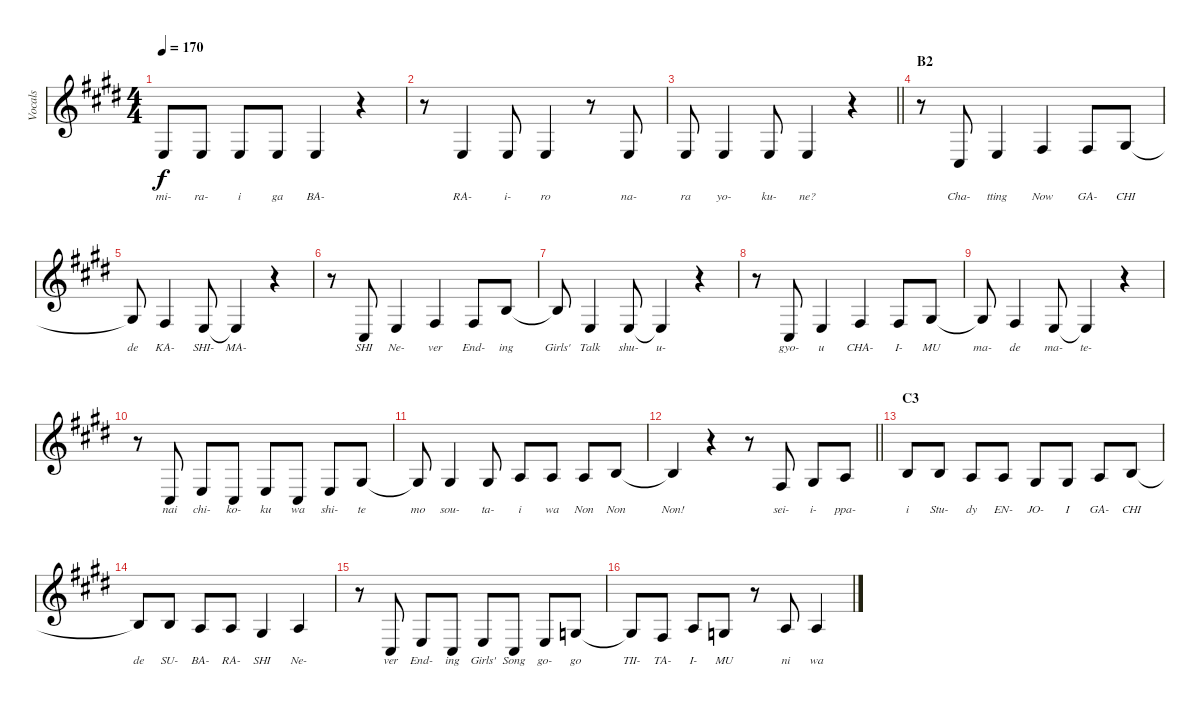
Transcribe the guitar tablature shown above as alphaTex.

\track ("Vocals" "Vocals") {mute instrument violin}
\staff {score}
\tuning (E4 B3 G3 D3 A2 E2) {hide}
\ts (4 4)
\tempo 170
\clef g2
\ks e
2.4.8{lyrics (0 "mi-") lyrics (1 "") lyrics (2 "") lyrics (3 "") lyrics (4 "") dy f} 2.4.8{lyrics (0 "ra-") lyrics (1 "") lyrics (2 "") lyrics (3 "") lyrics (4 "")} 2.4.8{lyrics (0 "i") lyrics (1 "") lyrics (2 "") lyrics (3 "") lyrics (4 "")} 2.4.8{lyrics (0 "ga") lyrics (1 "") lyrics (2 "") lyrics (3 "") lyrics (4 "")} 2.4.4{lyrics (0 "BA-") lyrics (1 "") lyrics (2 "") lyrics (3 "") lyrics (4 "")} r.4 |
r.8 2.4.4{lyrics (0 "RA-") lyrics (1 "") lyrics (2 "") lyrics (3 "") lyrics (4 "")} 2.4.8{lyrics (0 "i-") lyrics (1 "") lyrics (2 "") lyrics (3 "") lyrics (4 "")} 2.4.4{lyrics (0 "ro") lyrics (1 "") lyrics (2 "") lyrics (3 "") lyrics (4 "")} r.8 2.4.8{lyrics (0 "na-") lyrics (1 "") lyrics (2 "") lyrics (3 "") lyrics (4 "")} |
\barLineRight lightlight
2.4.8{lyrics (0 "ra") lyrics (1 "") lyrics (2 "") lyrics (3 "") lyrics (4 "")} 2.4.4{lyrics (0 "yo-") lyrics (1 "") lyrics (2 "") lyrics (3 "") lyrics (4 "")} 2.4.8{lyrics (0 "ku-") lyrics (1 "") lyrics (2 "") lyrics (3 "") lyrics (4 "")} 2.4.4{lyrics (0 "ne?") lyrics (1 "") lyrics (2 "") lyrics (3 "") lyrics (4 "")} r.4 |
\section ("" "B2")
r.8 4.5.8{lyrics (0 "Cha-") lyrics (1 "") lyrics (2 "") lyrics (3 "") lyrics (4 "")} 2.4.4{lyrics (0 "tting") lyrics (1 "") lyrics (2 "") lyrics (3 "") lyrics (4 "")} 4.4.4{lyrics (0 "Now") lyrics (1 "") lyrics (2 "") lyrics (3 "") lyrics (4 "")} 4.4.8{lyrics (0 "GA-") lyrics (1 "") lyrics (2 "") lyrics (3 "") lyrics (4 "")} 1.3.8{lyrics (0 "CHI") lyrics (1 "") lyrics (2 "") lyrics (3 "") lyrics (4 "")} |
1.3{t}.8{lyrics (0 "de") lyrics (1 "") lyrics (2 "") lyrics (3 "") lyrics (4 "")} 4.4.4{lyrics (0 "KA-") lyrics (1 "") lyrics (2 "") lyrics (3 "") lyrics (4 "")} 2.4.8{lyrics (0 "SHI-") lyrics (1 "") lyrics (2 "") lyrics (3 "") lyrics (4 "")} 2.4{t}.4{lyrics (0 "MA-") lyrics (1 "") lyrics (2 "") lyrics (3 "") lyrics (4 "")} r.4 |
r.8 4.5.8{lyrics (0 "SHI") lyrics (1 "") lyrics (2 "") lyrics (3 "") lyrics (4 "")} 2.4.4{lyrics (0 "Ne-") lyrics (1 "") lyrics (2 "") lyrics (3 "") lyrics (4 "")} 4.4.4{lyrics (0 "ver") lyrics (1 "") lyrics (2 "") lyrics (3 "") lyrics (4 "")} 4.4.8{lyrics (0 "End-") lyrics (1 "") lyrics (2 "") lyrics (3 "") lyrics (4 "")} 0.2.8{lyrics (0 "ing") lyrics (1 "") lyrics (2 "") lyrics (3 "") lyrics (4 "")} |
0.2{t}.8{lyrics (0 "Girls'") lyrics (1 "") lyrics (2 "") lyrics (3 "") lyrics (4 "")} 2.4.4{lyrics (0 "Talk") lyrics (1 "") lyrics (2 "") lyrics (3 "") lyrics (4 "")} 2.4.8{lyrics (0 "shu-") lyrics (1 "") lyrics (2 "") lyrics (3 "") lyrics (4 "")} 2.4{t}.4{lyrics (0 "u-") lyrics (1 "") lyrics (2 "") lyrics (3 "") lyrics (4 "")} r.4 |
r.8 4.5.8{lyrics (0 "gyo-") lyrics (1 "") lyrics (2 "") lyrics (3 "") lyrics (4 "")} 2.4.4{lyrics (0 "u") lyrics (1 "") lyrics (2 "") lyrics (3 "") lyrics (4 "")} 4.4.4{lyrics (0 "CHA-") lyrics (1 "") lyrics (2 "") lyrics (3 "") lyrics (4 "")} 4.4.8{lyrics (0 "I-") lyrics (1 "") lyrics (2 "") lyrics (3 "") lyrics (4 "")} 1.3.8{lyrics (0 "MU") lyrics (1 "") lyrics (2 "") lyrics (3 "") lyrics (4 "")} |
1.3{t}.8{lyrics (0 "ma-") lyrics (1 "") lyrics (2 "") lyrics (3 "") lyrics (4 "")} 4.4.4{lyrics (0 "de") lyrics (1 "") lyrics (2 "") lyrics (3 "") lyrics (4 "")} 2.4.8{lyrics (0 "ma-") lyrics (1 "") lyrics (2 "") lyrics (3 "") lyrics (4 "")} 2.4{t}.4{lyrics (0 "te-") lyrics (1 "") lyrics (2 "") lyrics (3 "") lyrics (4 "")} r.4 |
r.8 4.5.8{lyrics (0 "nai") lyrics (1 "") lyrics (2 "") lyrics (3 "") lyrics (4 "")} 2.4.8{lyrics (0 "chi-") lyrics (1 "") lyrics (2 "") lyrics (3 "") lyrics (4 "")} 4.5.8{lyrics (0 "ko-") lyrics (1 "") lyrics (2 "") lyrics (3 "") lyrics (4 "")} 2.4.8{lyrics (0 "ku") lyrics (1 "") lyrics (2 "") lyrics (3 "") lyrics (4 "")} 4.5.8{lyrics (0 "wa") lyrics (1 "") lyrics (2 "") lyrics (3 "") lyrics (4 "")} 2.4.8{lyrics (0 "shi-") lyrics (1 "") lyrics (2 "") lyrics (3 "") lyrics (4 "")} 1.3.8{lyrics (0 "te") lyrics (1 "") lyrics (2 "") lyrics (3 "") lyrics (4 "")} |
1.3{t}.8{lyrics (0 "mo") lyrics (1 "") lyrics (2 "") lyrics (3 "") lyrics (4 "")} 1.3.4{lyrics (0 "sou-") lyrics (1 "") lyrics (2 "") lyrics (3 "") lyrics (4 "")} 1.3.8{lyrics (0 "ta-") lyrics (1 "") lyrics (2 "") lyrics (3 "") lyrics (4 "")} 2.3.8{lyrics (0 "i") lyrics (1 "") lyrics (2 "") lyrics (3 "") lyrics (4 "")} 2.3.8{lyrics (0 "wa") lyrics (1 "") lyrics (2 "") lyrics (3 "") lyrics (4 "")} 2.3.8{lyrics (0 "Non") lyrics (1 "") lyrics (2 "") lyrics (3 "") lyrics (4 "")} 0.2.8{lyrics (0 "Non") lyrics (1 "") lyrics (2 "") lyrics (3 "") lyrics (4 "")} |
\barLineRight lightlight
0.2{t}.4{lyrics (0 "Non!") lyrics (1 "") lyrics (2 "") lyrics (3 "") lyrics (4 "")} r.4 r.8 4.4.8{lyrics (0 "sei-") lyrics (1 "") lyrics (2 "") lyrics (3 "") lyrics (4 "")} 1.3.8{lyrics (0 "i-") lyrics (1 "") lyrics (2 "") lyrics (3 "") lyrics (4 "")} 2.3.8{lyrics (0 "ppa-") lyrics (1 "") lyrics (2 "") lyrics (3 "") lyrics (4 "")} |
\section ("" "C3")
0.2.8{lyrics (0 "i") lyrics (1 "") lyrics (2 "") lyrics (3 "") lyrics (4 "")} 0.2.8{lyrics (0 "Stu-") lyrics (1 "") lyrics (2 "") lyrics (3 "") lyrics (4 "")} 2.3.8{lyrics (0 "dy") lyrics (1 "") lyrics (2 "") lyrics (3 "") lyrics (4 "")} 2.3.8{lyrics (0 "EN-") lyrics (1 "") lyrics (2 "") lyrics (3 "") lyrics (4 "")} 1.3.8{lyrics (0 "JO-") lyrics (1 "") lyrics (2 "") lyrics (3 "") lyrics (4 "")} 1.3.8{lyrics (0 "I") lyrics (1 "") lyrics (2 "") lyrics (3 "") lyrics (4 "")} 2.3.8{lyrics (0 "GA-") lyrics (1 "") lyrics (2 "") lyrics (3 "") lyrics (4 "")} 0.2.8{lyrics (0 "CHI") lyrics (1 "") lyrics (2 "") lyrics (3 "") lyrics (4 "")} |
0.2{t}.8{lyrics (0 "de") lyrics (1 "") lyrics (2 "") lyrics (3 "") lyrics (4 "")} 0.2.8{lyrics (0 "SU-") lyrics (1 "") lyrics (2 "") lyrics (3 "") lyrics (4 "")} 2.3.8{lyrics (0 "BA-") lyrics (1 "") lyrics (2 "") lyrics (3 "") lyrics (4 "")} 2.3.8{lyrics (0 "RA-") lyrics (1 "") lyrics (2 "") lyrics (3 "") lyrics (4 "")} 1.3.4{lyrics (0 "SHI") lyrics (1 "") lyrics (2 "") lyrics (3 "") lyrics (4 "")} 2.3.4{lyrics (0 "Ne-") lyrics (1 "") lyrics (2 "") lyrics (3 "") lyrics (4 "")} |
r.8 4.5.8{lyrics (0 "ver") lyrics (1 "") lyrics (2 "") lyrics (3 "") lyrics (4 "")} 2.4.8{lyrics (0 "End-") lyrics (1 "") lyrics (2 "") lyrics (3 "") lyrics (4 "")} 4.5.8{lyrics (0 "ing") lyrics (1 "") lyrics (2 "") lyrics (3 "") lyrics (4 "")} 2.4.8{lyrics (0 "Girls'") lyrics (1 "") lyrics (2 "") lyrics (3 "") lyrics (4 "")} 4.5.8{lyrics (0 "Song") lyrics (1 "") lyrics (2 "") lyrics (3 "") lyrics (4 "")} 2.4.8{lyrics (0 "go-") lyrics (1 "") lyrics (2 "") lyrics (3 "") lyrics (4 "")} 0.3.8{lyrics (0 "go") lyrics (1 "") lyrics (2 "") lyrics (3 "") lyrics (4 "")} |
0.3{t}.8{lyrics (0 "TII-") lyrics (1 "") lyrics (2 "") lyrics (3 "") lyrics (4 "")} 4.4.8{lyrics (0 "TA-") lyrics (1 "") lyrics (2 "") lyrics (3 "") lyrics (4 "")} 2.3.8{lyrics (0 "I-") lyrics (1 "") lyrics (2 "") lyrics (3 "") lyrics (4 "")} 0.3.8{lyrics (0 "MU") lyrics (1 "") lyrics (2 "") lyrics (3 "") lyrics (4 "")} r.8 2.3.8{lyrics (0 "ni") lyrics (1 "") lyrics (2 "") lyrics (3 "") lyrics (4 "")} 2.3.4{lyrics (0 "wa") lyrics (1 "") lyrics (2 "") lyrics (3 "") lyrics (4 "")}
